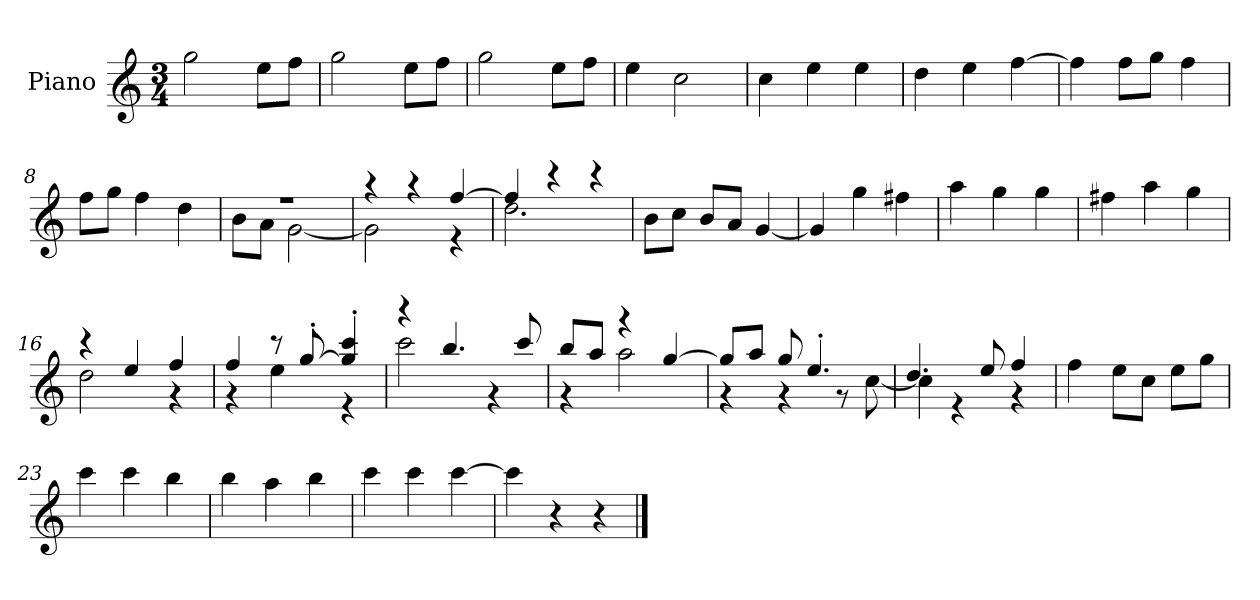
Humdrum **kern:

**kern
*part1
*staff1
*I"Piano
*I'P-no
*clefG2
*k[]
*M3/4
*MM178
=1
2gg\
8ee\L
8ff\J
=2
2gg\
8ee\L
8ff\J
=3
2gg\
8ee\L
8ff\J
=4
4ee\
2cc\
=5
4cc\
4ee\
4ee\
=6
4dd\
4ee\
[4ff\
=7
4ff\]
8ff\L
8gg\J
4ff\
=8
8ff\L
8gg\J
4ff\
4dd\
=9
*^
2.r	8b\L
.	8a\J
.	[2g\
=10	=10
4r	2g\]
4r	.
[4ff/	4r
!!LO:LB:g=z	!!
=11	=11
4ff/]	2.dd\
4r	.
4r	.
*v	*v
=12
8b\L
8cc\J
8b/L
8a/J
[4g/
=13
4g/]
4gg\
4ff#X\
=14
4aa\
4gg\
4gg\
=15
4ff#X\
4aa\
4gg\
=16
*^
4r	2dd\
4ee/	.
4ff/	4r
=17	=17
4ff/	4r
8r	4ee\
[8gg'/	.
4gg/]' 4ccc/'	4r
=18	=18
4r	2ccc\
4.bb/	.
.	4r
8ccc/	.
=19	=19
8bb/L	4r
8aa/J	.
4r	2aa\
[4gg/	.
!!LO:LB:g=z	!!
=20	=20
8gg/L]	4r
8aa/J	.
8gg/	4r
4.ee'/	.
.	8r
.	[8cc\
=21	=21
4.dd/	4cc\]
.	4r
8ee/	.
4ff/	4r
*v	*v
=22
4ff\
8ee\L
8cc\J
8ee\L
8gg\J
=23
4ccc\
4ccc\
4bb\
=24
4bb\
4aa\
4bb\
=25
4ccc\
4ccc\
[4ccc\
=26
4ccc\]
4r
4r
==
*-
